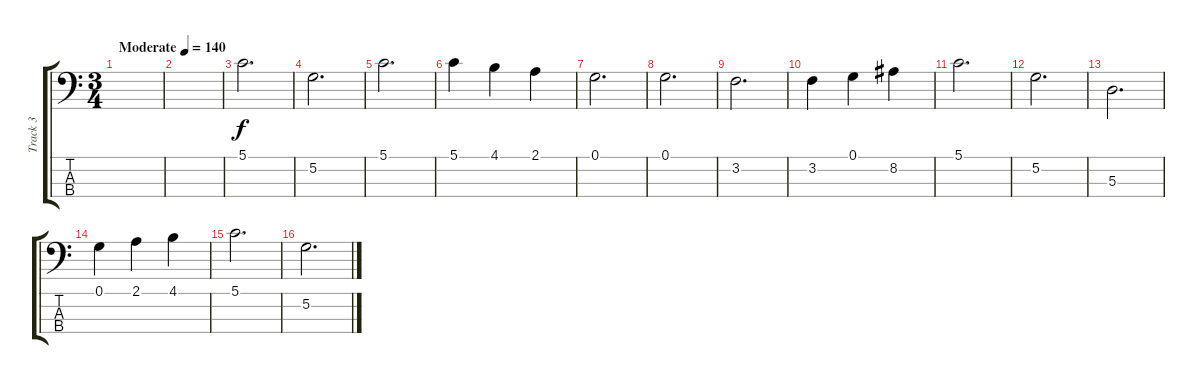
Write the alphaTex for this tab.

\track ("Track 3" "Track 3") {instrument electricbassfinger}
\staff {score tabs}
\tuning (G2 D2 A1 E1) {hide}
\ts (3 4)
\tempo (140 "Moderate")
\clef f4
\ks c
|
|
5.1.2{d} |
5.2.2{d} |
5.1.2{d} |
5.1.4 4.1.4 2.1.4 |
0.1.2{d} |
0.1.2{d} |
3.2.2{d} |
3.2.4 0.1.4 8.2.4 |
5.1.2{d} |
5.2.2{d} |
5.3.2{d} |
0.1.4 2.1.4 4.1.4 |
5.1.2{d} |
5.2.2{d}
